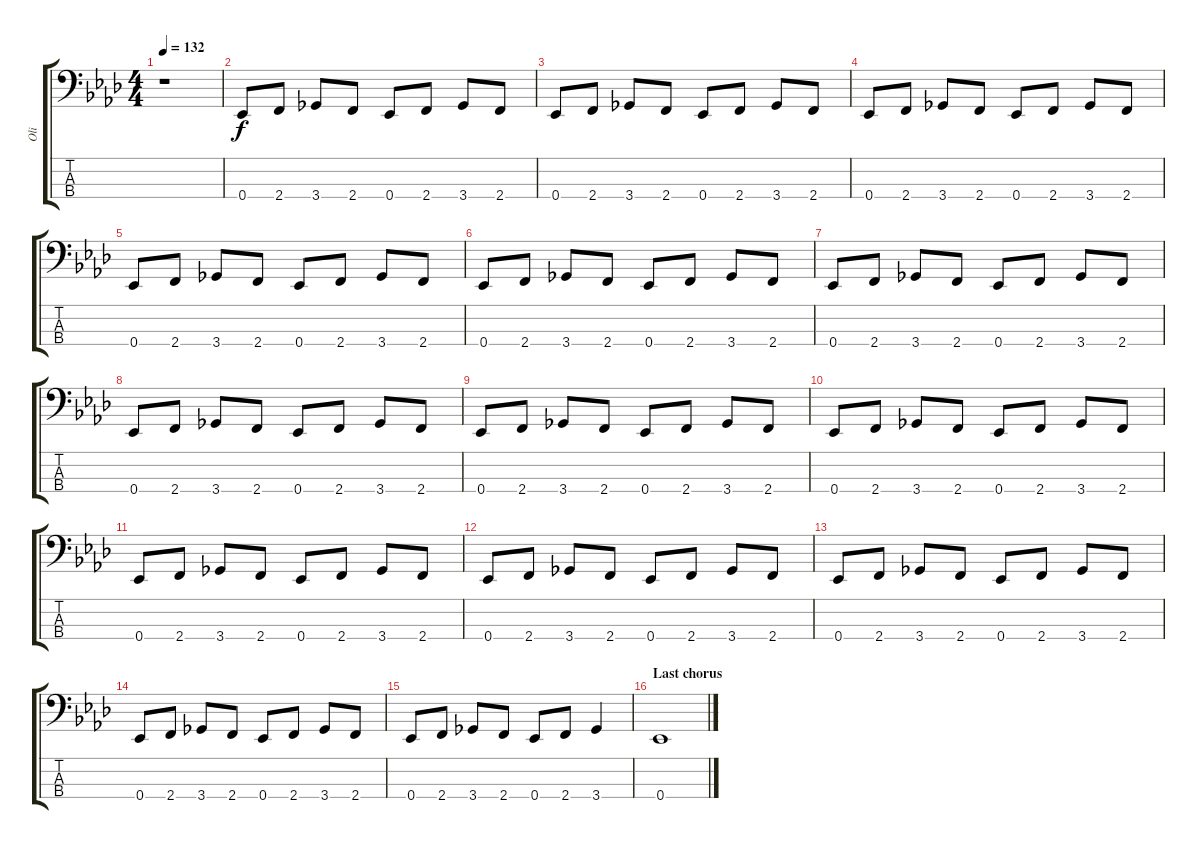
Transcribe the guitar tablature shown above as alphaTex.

\track ("Oli" "Oli") {instrument electricbasspick}
\staff {score tabs}
\tuning (Gb2 Db2 Ab1 Eb1) {hide}
\ts (4 4)
\tempo 132
\clef f4
\ks fminor
r.1{dy f} |
0.4.8 2.4.8 3.4.8 2.4.8 0.4.8 2.4.8 3.4.8 2.4.8 |
0.4.8 2.4.8 3.4.8 2.4.8 0.4.8 2.4.8 3.4.8 2.4.8 |
0.4.8 2.4.8 3.4.8 2.4.8 0.4.8 2.4.8 3.4.8 2.4.8 |
0.4.8 2.4.8 3.4.8 2.4.8 0.4.8 2.4.8 3.4.8 2.4.8 |
0.4.8 2.4.8 3.4.8 2.4.8 0.4.8 2.4.8 3.4.8 2.4.8 |
0.4.8 2.4.8 3.4.8 2.4.8 0.4.8 2.4.8 3.4.8 2.4.8 |
0.4.8 2.4.8 3.4.8 2.4.8 0.4.8 2.4.8 3.4.8 2.4.8 |
0.4.8 2.4.8 3.4.8 2.4.8 0.4.8 2.4.8 3.4.8 2.4.8 |
0.4.8 2.4.8 3.4.8 2.4.8 0.4.8 2.4.8 3.4.8 2.4.8 |
0.4.8 2.4.8 3.4.8 2.4.8 0.4.8 2.4.8 3.4.8 2.4.8 |
0.4.8 2.4.8 3.4.8 2.4.8 0.4.8 2.4.8 3.4.8 2.4.8 |
0.4.8 2.4.8 3.4.8 2.4.8 0.4.8 2.4.8 3.4.8 2.4.8 |
0.4.8 2.4.8 3.4.8 2.4.8 0.4.8 2.4.8 3.4.8 2.4.8 |
0.4.8 2.4.8 3.4.8 2.4.8 0.4.8 2.4.8 3.4.4 |
\section ("" "Last chorus")
0.4.1
